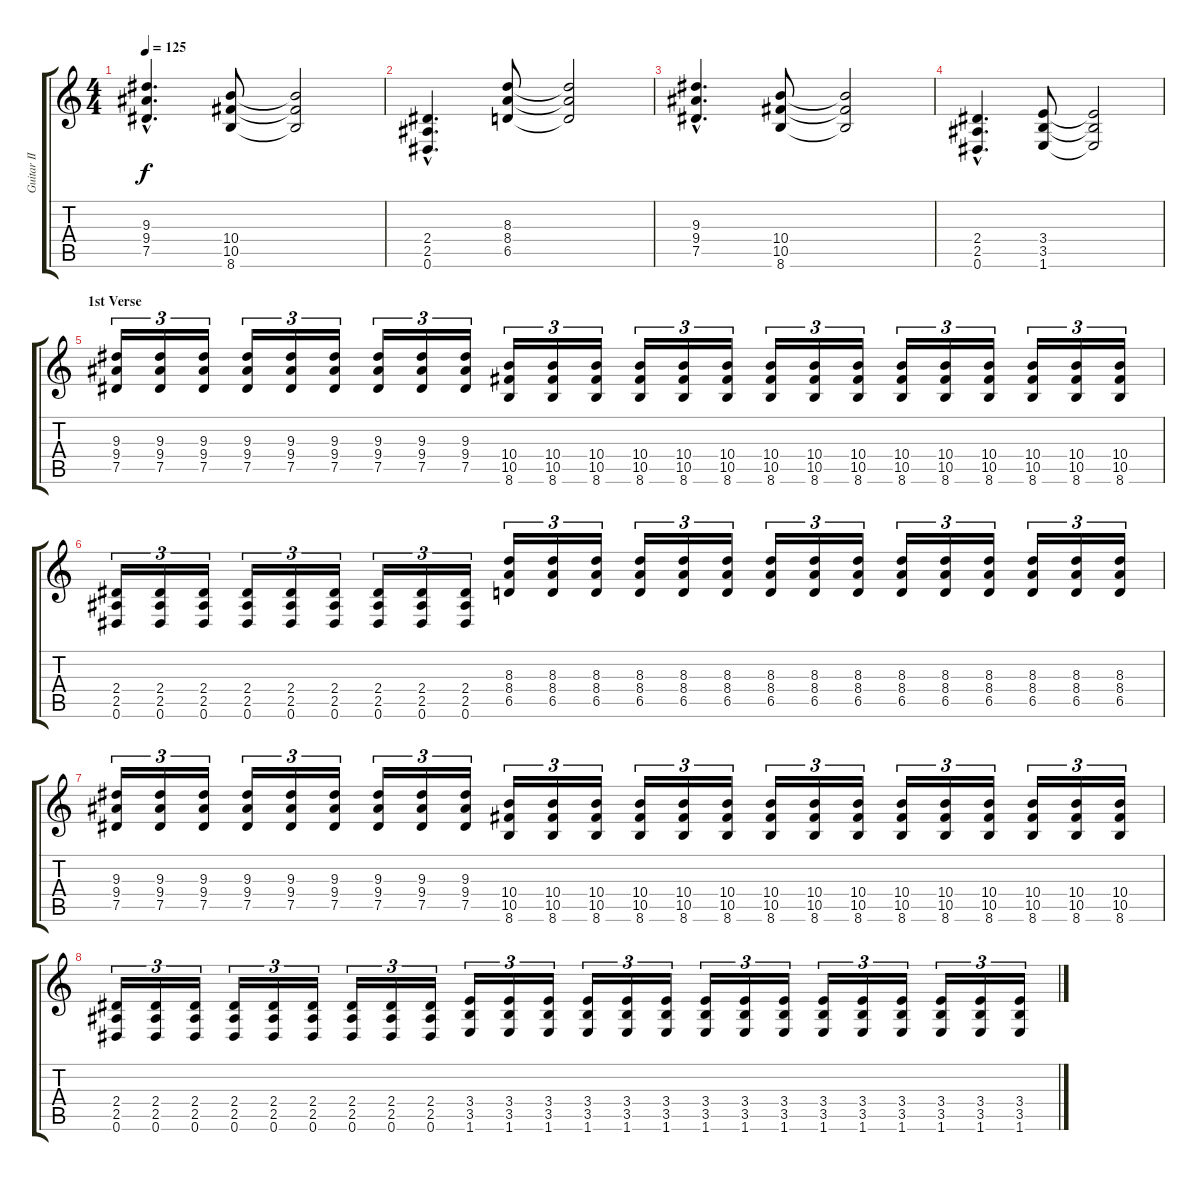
\track ("Guitar II" "Guitar II") {instrument distortionguitar}
\staff {score tabs}
\tuning (Eb4 Bb3 Gb3 Db3 Ab2 Eb2) {hide}
\ts (4 4)
\tempo 125
\clef g2
\ks c
(9.3{hac} 9.4{hac} 7.5{hac}).4{d dy f} (10.4 10.5 8.6).8 (10.4{t} 10.5{t} 8.6{t}).2 |
(2.4{hac} 2.5{hac} 0.6{hac}).4{d} (8.3 8.4 6.5).8 (8.3{t} 8.4{t} 6.5{t}).2 |
(9.3{hac} 9.4{hac} 7.5{hac}).4{d} (10.4 10.5 8.6).8 (10.4{t} 10.5{t} 8.6{t}).2 |
(2.4{hac} 2.5{hac} 0.6{hac}).4{d} (3.4 3.5 1.6).8 (3.4{t} 3.5{t} 1.6{t}).2 |
\section ("" "1st Verse")
(9.3 9.4 7.5).16{tu (3 2)} (9.3 9.4 7.5).16{tu (3 2)} (9.3 9.4 7.5).16{tu (3 2)} (9.3 9.4 7.5).16{tu (3 2)} (9.3 9.4 7.5).16{tu (3 2)} (9.3 9.4 7.5).16{tu (3 2)} (9.3 9.4 7.5).16{tu (3 2)} (9.3 9.4 7.5).16{tu (3 2)} (9.3 9.4 7.5).16{tu (3 2)} (10.4 10.5 8.6).16{tu (3 2)} (10.4 10.5 8.6).16{tu (3 2)} (10.4 10.5 8.6).16{tu (3 2)} (10.4 10.5 8.6).16{tu (3 2)} (10.4 10.5 8.6).16{tu (3 2)} (10.4 10.5 8.6).16{tu (3 2)} (10.4 10.5 8.6).16{tu (3 2)} (10.4 10.5 8.6).16{tu (3 2)} (10.4 10.5 8.6).16{tu (3 2)} (10.4 10.5 8.6).16{tu (3 2)} (10.4 10.5 8.6).16{tu (3 2)} (10.4 10.5 8.6).16{tu (3 2)} (10.4 10.5 8.6).16{tu (3 2)} (10.4 10.5 8.6).16{tu (3 2)} (10.4 10.5 8.6).16{tu (3 2)} |
(2.4 2.5 0.6).16{tu (3 2)} (2.4 2.5 0.6).16{tu (3 2)} (2.4 2.5 0.6).16{tu (3 2)} (2.4 2.5 0.6).16{tu (3 2)} (2.4 2.5 0.6).16{tu (3 2)} (2.4 2.5 0.6).16{tu (3 2)} (2.4 2.5 0.6).16{tu (3 2)} (2.4 2.5 0.6).16{tu (3 2)} (2.4 2.5 0.6).16{tu (3 2)} (8.3 8.4 6.5).16{tu (3 2)} (8.3 8.4 6.5).16{tu (3 2)} (8.3 8.4 6.5).16{tu (3 2)} (8.3 8.4 6.5).16{tu (3 2)} (8.3 8.4 6.5).16{tu (3 2)} (8.3 8.4 6.5).16{tu (3 2)} (8.3 8.4 6.5).16{tu (3 2)} (8.3 8.4 6.5).16{tu (3 2)} (8.3 8.4 6.5).16{tu (3 2)} (8.3 8.4 6.5).16{tu (3 2)} (8.3 8.4 6.5).16{tu (3 2)} (8.3 8.4 6.5).16{tu (3 2)} (8.3 8.4 6.5).16{tu (3 2)} (8.3 8.4 6.5).16{tu (3 2)} (8.3 8.4 6.5).16{tu (3 2)} |
(9.3 9.4 7.5).16{tu (3 2)} (9.3 9.4 7.5).16{tu (3 2)} (9.3 9.4 7.5).16{tu (3 2)} (9.3 9.4 7.5).16{tu (3 2)} (9.3 9.4 7.5).16{tu (3 2)} (9.3 9.4 7.5).16{tu (3 2)} (9.3 9.4 7.5).16{tu (3 2)} (9.3 9.4 7.5).16{tu (3 2)} (9.3 9.4 7.5).16{tu (3 2)} (10.4 10.5 8.6).16{tu (3 2)} (10.4 10.5 8.6).16{tu (3 2)} (10.4 10.5 8.6).16{tu (3 2)} (10.4 10.5 8.6).16{tu (3 2)} (10.4 10.5 8.6).16{tu (3 2)} (10.4 10.5 8.6).16{tu (3 2)} (10.4 10.5 8.6).16{tu (3 2)} (10.4 10.5 8.6).16{tu (3 2)} (10.4 10.5 8.6).16{tu (3 2)} (10.4 10.5 8.6).16{tu (3 2)} (10.4 10.5 8.6).16{tu (3 2)} (10.4 10.5 8.6).16{tu (3 2)} (10.4 10.5 8.6).16{tu (3 2)} (10.4 10.5 8.6).16{tu (3 2)} (10.4 10.5 8.6).16{tu (3 2)} |
(2.4 2.5 0.6).16{tu (3 2)} (2.4 2.5 0.6).16{tu (3 2)} (2.4 2.5 0.6).16{tu (3 2)} (2.4 2.5 0.6).16{tu (3 2)} (2.4 2.5 0.6).16{tu (3 2)} (2.4 2.5 0.6).16{tu (3 2)} (2.4 2.5 0.6).16{tu (3 2)} (2.4 2.5 0.6).16{tu (3 2)} (2.4 2.5 0.6).16{tu (3 2)} (3.4 3.5 1.6).16{tu (3 2)} (3.4 3.5 1.6).16{tu (3 2)} (3.4 3.5 1.6).16{tu (3 2)} (3.4 3.5 1.6).16{tu (3 2)} (3.4 3.5 1.6).16{tu (3 2)} (3.4 3.5 1.6).16{tu (3 2)} (3.4 3.5 1.6).16{tu (3 2)} (3.4 3.5 1.6).16{tu (3 2)} (3.4 3.5 1.6).16{tu (3 2)} (3.4 3.5 1.6).16{tu (3 2)} (3.4 3.5 1.6).16{tu (3 2)} (3.4 3.5 1.6).16{tu (3 2)} (3.4 3.5 1.6).16{tu (3 2)} (3.4 3.5 1.6).16{tu (3 2)} (3.4 3.5 1.6).16{tu (3 2)}
